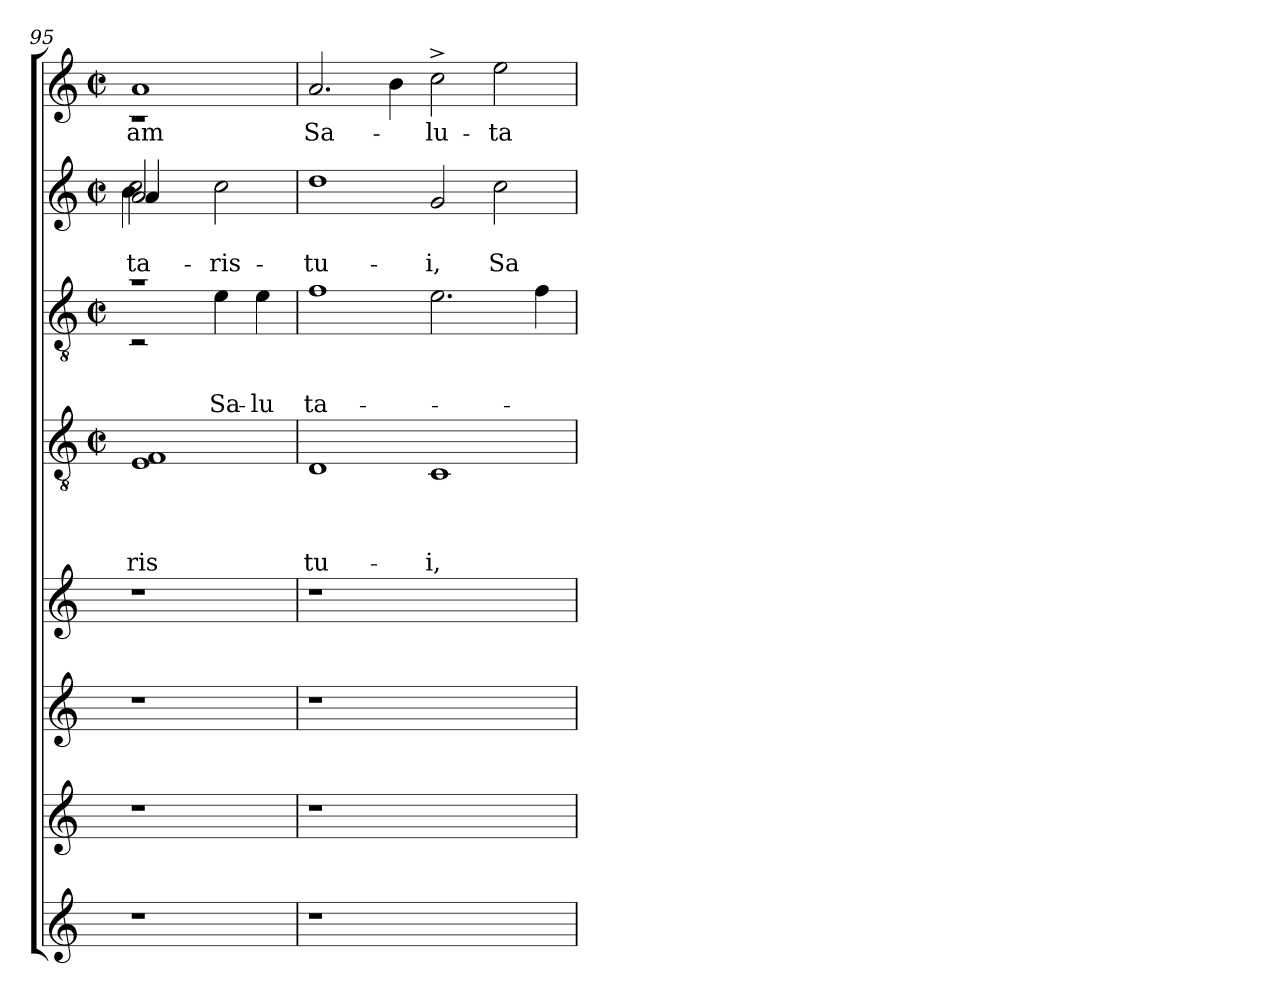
**kern	**kern	**kern	**kern	**kern	**text	**text	**text	**text	**kern	**text	**text	**text	**kern	**text	**text	**kern	**text
*part8	*part7	*part6	*part5	*part4	*part4	*part4	*part4	*part4	*part3	*part3	*part3	*part3	*part2	*part2	*part2	*part1	*part1
*staff8	*staff7	*staff6	*staff5	*staff4	*staff4	*staff4	*staff4	*staff4	*staff3	*staff3	*staff3	*staff3	*staff2	*staff2	*staff2	*staff1	*staff1
*clefG2	*clefG2	*clefG2	*clefG2	*clefGv2	*	*	*	*	*clefGv2	*	*	*	*clefG2	*	*	*clefG2	*
*k[]	*k[]	*k[]	*k[]	*k[]	*	*	*	*	*k[]	*	*	*	*k[]	*	*	*k[]	*
*C:	*C:	*C:	*C:	*C:	*	*	*	*	*C:	*	*	*	*C:	*	*	*C:	*
*	*	*	*	*M2/2	*	*	*	*	*M2/2	*	*	*	*M2/2	*	*	*M2/2	*
*	*	*	*	*met(c|)	*	*	*	*	*met(c|)	*	*	*	*met(c|)	*	*	*met(c|)	*
=95	=95	=95	=95	=95	=95	=95	=95	=95	=95	=95	=95	=95	=95	=95	=95	=95	=95
!	!	!	!	!	!	!	!	!LO:LY:b	!	!	!	!	!	!	!LO:LY:b	!	!
*	*	*	*	*	*	*	*	*	*^	*	*	*	*^	*	*	*	*
!	!	!	!	!	!	!	!	!	!	!	!	!	!	!	!	!	!LO:LY:b	!	!
*	*	*	*	*	*	*	*	*	*	*	*	*	*	*	*^	*	*	*	*
!	!	!	!	!	!	!	!	!	!	!	!	!	!	!	!	!	!	!LO:LY:b	!	!
*	*	*	*	*	*	*	*	*	*	*	*	*	*	*	*	*^	*	*	*	*
!	!	!	!	!	!	!	!	!	!	!	!	!	!	!	!	!	!	!	!LO:LY:b:rj	!	!LO:LY:b
*	*	*	*	*	*	*	*	*	*	*	*	*	*	*	*	*	*	*	*	*^	*
1r	1r	1r	1r	1E 1F	.	.	.	-ris	1ra	2rC	.	.	.	2a/	4a/	4b\	2cc\	.	-ta-	1a	1rc	-am
.	.	.	.	.	.	.	.	.	.	.	.	.	.	.	2.ryy	2.ryy	.	.	.	.	.	.
!	!	!	!	!	!	!	!	!	!	!	!	!	!LO:LY:b	!	!	!	!	!	!LO:LY:b	!	!	!
.	.	.	.	.	.	.	.	.	.	4e\	.	.	-Sa-	2ryy	.	.	2cc\	.	-ris	.	.	.
!	!	!	!	!	!	!	!	!	!	!	!	!	!LO:LY:b:rj	!	!	!	!	!	!	!	!	!
.	.	.	.	.	.	.	.	.	.	4e\	.	.	-lu-	.	.	.	.	.	.	.	.	.
*	*	*	*	*	*	*	*	*	*	*	*	*	*	*v	*v	*v	*v	*	*	*	*	*
*	*	*	*	*	*	*	*	*	*	*	*	*	*	*	*	*	*v	*v	*
=96	=96	=96	=96	=96	=96	=96	=96	=96	=96	=96	=96	=96	=96	=96	=96	=96	=96	=96
!	!	!	!	!	!	!	!	!LO:LY:b	!	!	!	!	!LO:LY:b	!	!	!LO:LY:b	!	!LO:LY:b
*	*	*	*	*	*	*	*	*	*v	*v	*	*	*	*	*	*	*	*
1r	1r	1r	1r	1D	.	.	.	tu-	1f	.	.	-ta-	1dd	.	tu-	2.a/	Sa-
.	.	.	.	.	.	.	.	.	.	.	.	.	.	.	.	4b\	.
!	!	!	!	!	!	!	!	!LO:LY:b:rj	!	!	!	!	!	!	!LO:LY:b	!	!LO:LY:b
1ryy	1ryy	1ryy	1ryy	1C	.	.	.	-i,	2.e\	.	.	.	2g/	.	-i,	2cc^>\	-lu-
!	!	!	!	!	!	!	!	!	!	!	!	!	!	!	!LO:LY:b	!	!LO:LY:b
.	.	.	.	.	.	.	.	.	.	.	.	.	[>2cc\	.	Sa-	2ee\	-ta-
.	.	.	.	.	.	.	.	.	4f\	.	.	.	.	.	.	.	.
=	=	=	=	=	=	=	=	=	=	=	=	=	=	=	=	=	=
*-	*-	*-	*-	*-	*-	*-	*-	*-	*-	*-	*-	*-	*-	*-	*-	*-	*-
